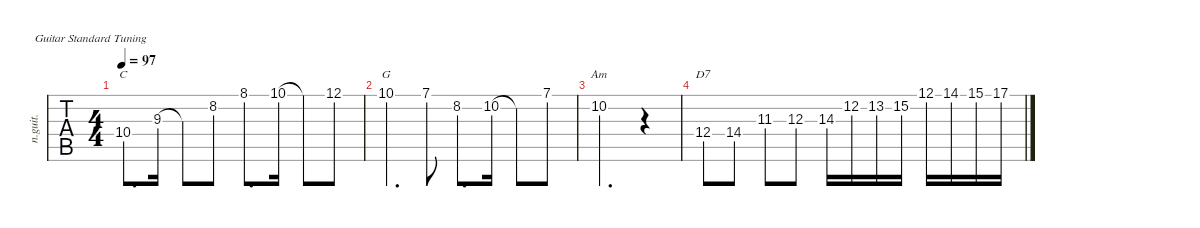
\defaultSystemsLayout 4
\hideDynamics
\bracketExtendMode nobrackets
\track ("Nylon Guitar" "n.guit.") {defaultSystemsLayout 4 instrument acousticguitarnylon}
\staff {tabs}
\tuning (E4 B3 G3 D3 A2 E2)
\chord ("G" 10 x x x x x) {firstfret 10 showdiagram false showfingering false}
\chord ("C" 8 x x x x x) {firstfret 8 showdiagram false showfingering false}
\chord ("Am" 5 x x x x x) {showdiagram false showfingering false}
\chord ("D7" 10 x x x x x) {firstfret 10 showdiagram false showfingering false}
\ts (4 4)
\tempo 97
\clef g2
\ks g
10.4{acc forcenatural}.8{d ch "C" dy mf} 9.3{acc forcenatural}.16 9.3{t acc forcenatural}.8 8.2{acc forcenatural}.8 8.1{acc forcenatural}.8{d} 10.1{acc forcenatural}.16 10.1{t acc forcenatural}.8 12.1{acc forcenatural}.8 |
10.1{acc forcenatural}.4{d ch "G"} 7.1{acc forcenatural}.8 8.2{acc forcenatural}.8{d} 10.2{acc forcenatural}.16 10.2{t acc forcenatural}.8 7.1{acc forcenatural}.8 |
10.2{acc forcenatural}.2{d ch "Am"} r.4 |
12.4{acc forcenatural}.8{ch "D7"} 14.4{acc forcenatural}.8 11.3{acc #}.8 12.3{acc forcenatural}.8 14.3{acc forcenatural}.16 12.2{acc forcenatural}.16 13.2{acc forcenatural}.16 15.2{acc forcenatural}.16 12.1{acc forcenatural}.16 14.1{acc #}.16 15.1{acc forcenatural}.16 17.1{acc forcenatural}.16
